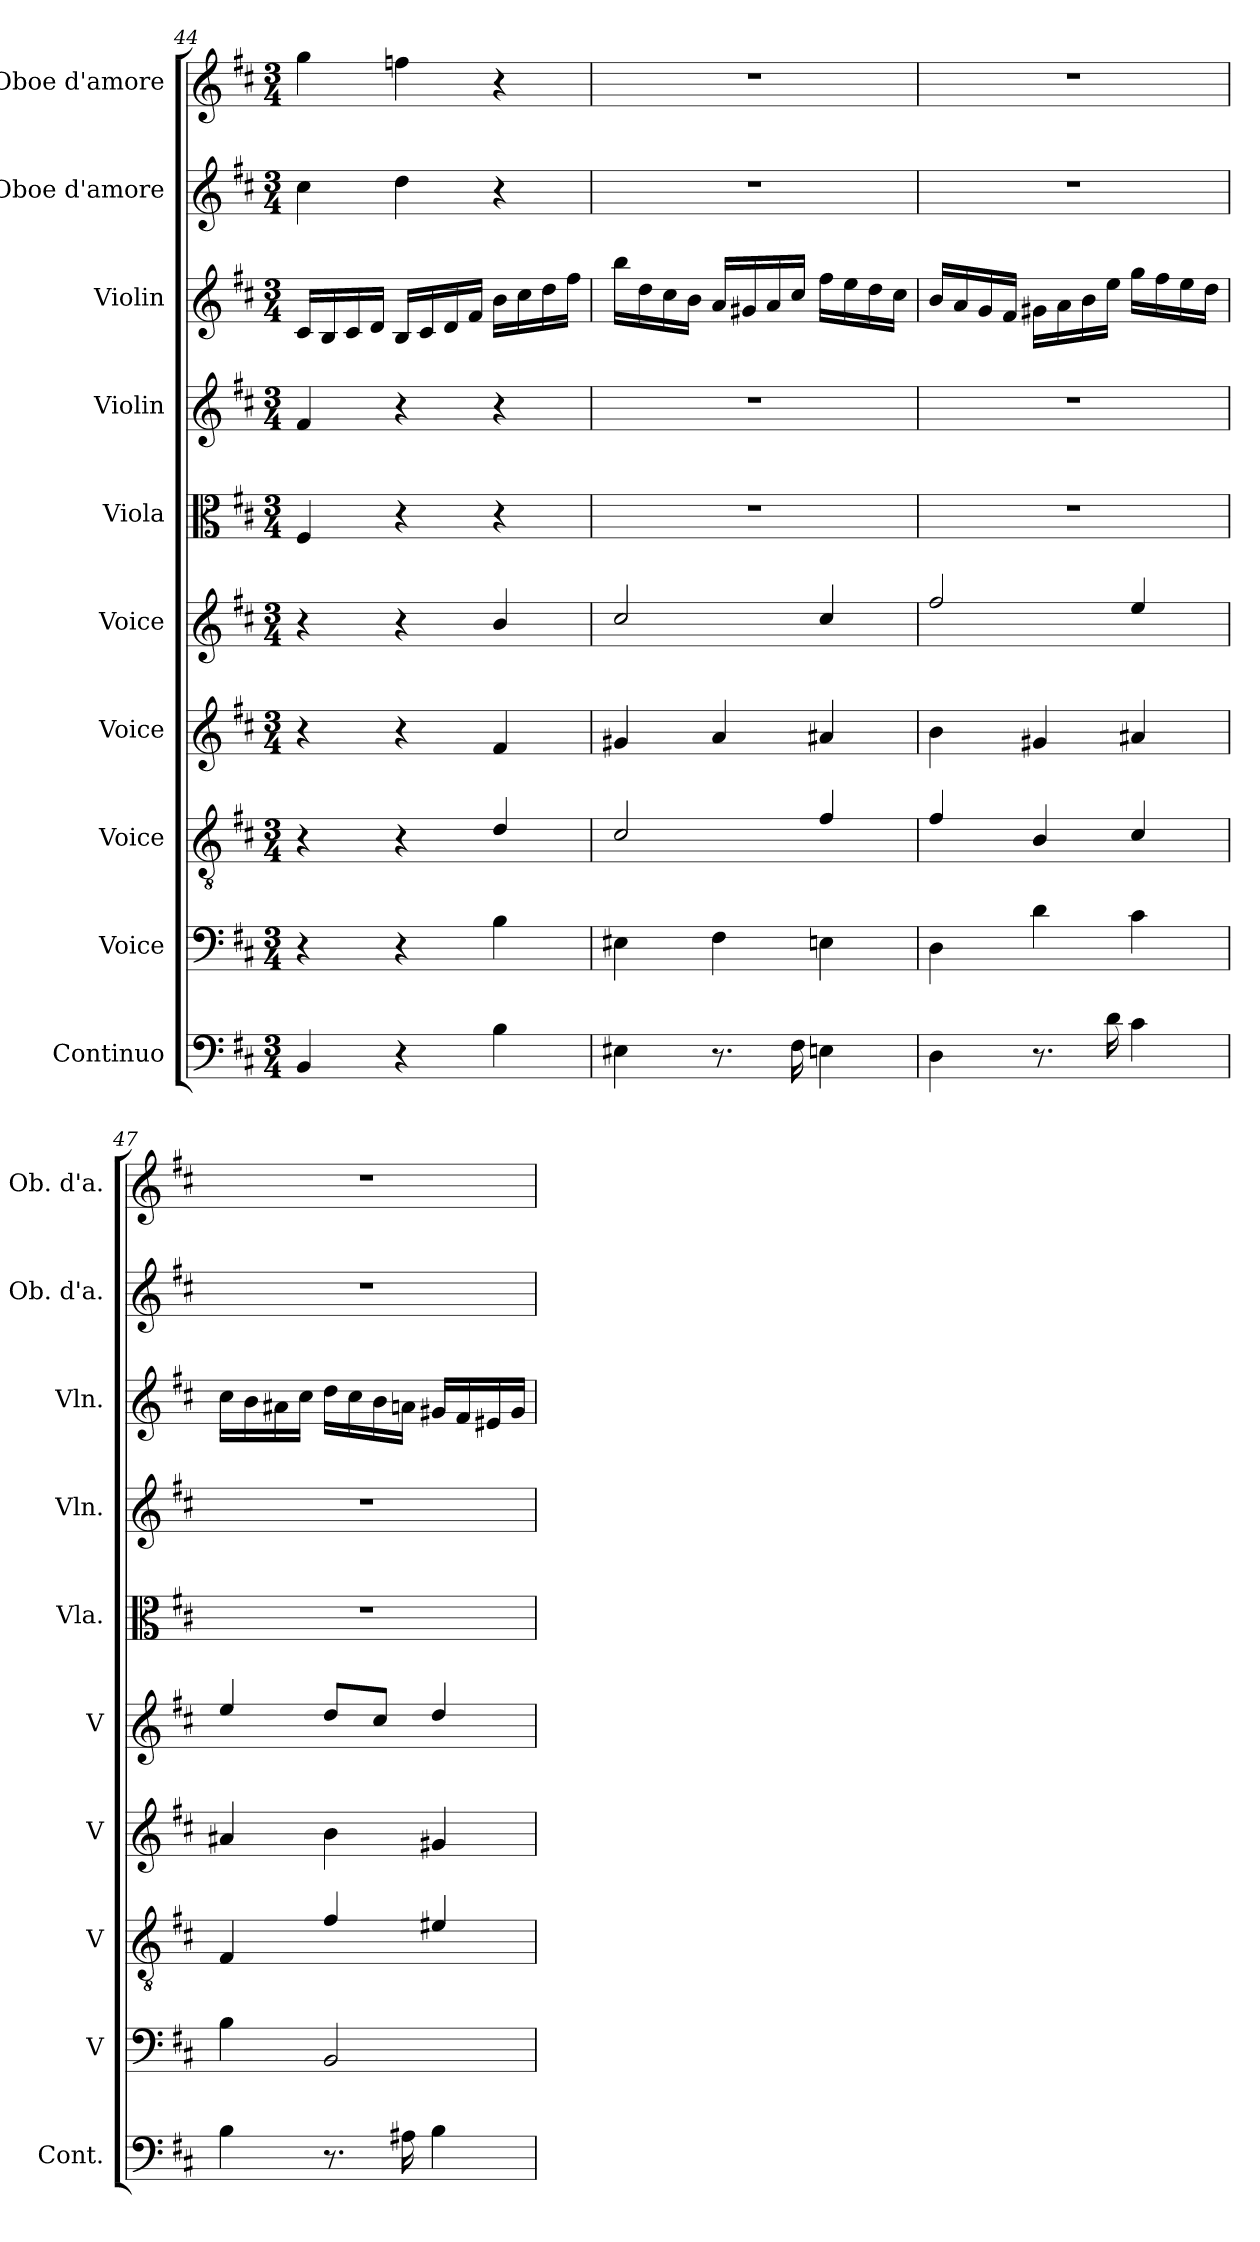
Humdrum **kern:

**kern	**kern	**kern	**kern	**kern	**kern	**kern	**kern	**kern	**kern
*part10	*part9	*part8	*part7	*part6	*part5	*part4	*part3	*part2	*part1
*staff10	*staff9	*staff8	*staff7	*staff6	*staff5	*staff4	*staff3	*staff2	*staff1
*I"Continuo	*I"Voice	*I"Voice	*I"Voice	*I"Voice	*I"Viola	*I"Violin	*I"Violin	*I"Oboe d'amore	*I"Oboe d'amore
*I'Cont.	*I'V	*I'V	*I'V	*I'V	*I'Vla.	*I'Vln.	*I'Vln.	*I'Ob. d'a.	*I'Ob. d'a.
*clefF4	*clefF4	*clefGv2	*clefG2	*clefG2	*clefC3	*clefG2	*clefG2	*clefG2	*clefG2
*ITrd7c12	*	*	*	*	*	*	*	*ITrd2c3	*ITrd2c3
*k[f#c#]	*k[f#c#]	*k[f#c#]	*k[f#c#]	*k[f#c#]	*k[f#c#]	*k[f#c#]	*k[f#c#]	*k[f#c#g#d#a#]	*k[f#c#g#d#a#]
*M3/4	*M3/4	*M3/4	*M3/4	*M3/4	*M3/4	*M3/4	*M3/4	*M3/4	*M3/4
=44	=44	=44	=44	=44	=44	=44	=44	=44	=44
4BBB/	4r	4r	4r	4r	4F#/	4f#/	16c#/LL	4a#\	4ee\
.	.	.	.	.	.	.	16B/	.	.
.	.	.	.	.	.	.	16c#/	.	.
.	.	.	.	.	.	.	16d/JJ	.	.
4r	4r	4r	4r	4r	4r	4r	16B/LL	4b\	4ddn\
.	.	.	.	.	.	.	16c#/	.	.
.	.	.	.	.	.	.	16d/	.	.
.	.	.	.	.	.	.	16f#/JJ	.	.
4BB\	4B\	4d/	4f#/	4b/	4r	4r	16b\LL	4r	4r
.	.	.	.	.	.	.	16cc#\	.	.
.	.	.	.	.	.	.	16dd\	.	.
.	.	.	.	.	.	.	16ff#\JJ	.	.
=45	=45	=45	=45	=45	=45	=45	=45	=45	=45
4EE#X\	4E#X\	2c#/	4g#X/	2cc#/	2.r	2.r	16bb\LL	2.r	2.r
.	.	.	.	.	.	.	16dd\	.	.
.	.	.	.	.	.	.	16cc#\	.	.
.	.	.	.	.	.	.	16b\JJ	.	.
8.r	4F#\	.	4a/	.	.	.	16a/LL	.	.
.	.	.	.	.	.	.	16g#X/	.	.
.	.	.	.	.	.	.	16a/	.	.
16FF#\	.	.	.	.	.	.	16cc#/JJ	.	.
4EEn\	4En\	4f#/	4a#X/	4cc#/	.	.	16ff#\LL	.	.
.	.	.	.	.	.	.	16ee\	.	.
.	.	.	.	.	.	.	16dd\	.	.
.	.	.	.	.	.	.	16cc#\JJ	.	.
!!LO:PB:g=z
=46	=46	=46	=46	=46	=46	=46	=46	=46	=46
4DD\	4D\	4f#/	4b\	2ff#/	2.r	2.r	16b/LL	2.r	2.r
.	.	.	.	.	.	.	16a/	.	.
.	.	.	.	.	.	.	16g/	.	.
.	.	.	.	.	.	.	16f#/JJ	.	.
8.r	4d\	4B/	4g#X/	.	.	.	16g#X\LL	.	.
.	.	.	.	.	.	.	16a\	.	.
.	.	.	.	.	.	.	16b\	.	.
16D\	.	.	.	.	.	.	16ee\JJ	.	.
4C#\	4c#\	4c#/	4a#X/	4ee/	.	.	16gg\LL	.	.
.	.	.	.	.	.	.	16ff#\	.	.
.	.	.	.	.	.	.	16ee\	.	.
.	.	.	.	.	.	.	16dd\JJ	.	.
=47	=47	=47	=47	=47	=47	=47	=47	=47	=47
4BB\	4B\	4F#/	4a#X/	4ee/	2.r	2.r	16cc#\LL	2.r	2.r
.	.	.	.	.	.	.	16b\	.	.
.	.	.	.	.	.	.	16a#X\	.	.
.	.	.	.	.	.	.	16cc#\JJ	.	.
8.r	2BB/	4f#/	4b\	8dd/L	.	.	16dd\LL	.	.
.	.	.	.	.	.	.	16cc#\	.	.
.	.	.	.	8cc#/J	.	.	16b\	.	.
16AA#X\	.	.	.	.	.	.	16an\JJ	.	.
4BB\	.	4e#X/	4g#X/	4dd/	.	.	16g#X/LL	.	.
.	.	.	.	.	.	.	16f#/	.	.
.	.	.	.	.	.	.	16e#X/	.	.
.	.	.	.	.	.	.	16g#/JJ	.	.
=	=	=	=	=	=	=	=	=	=
*-	*-	*-	*-	*-	*-	*-	*-	*-	*-
